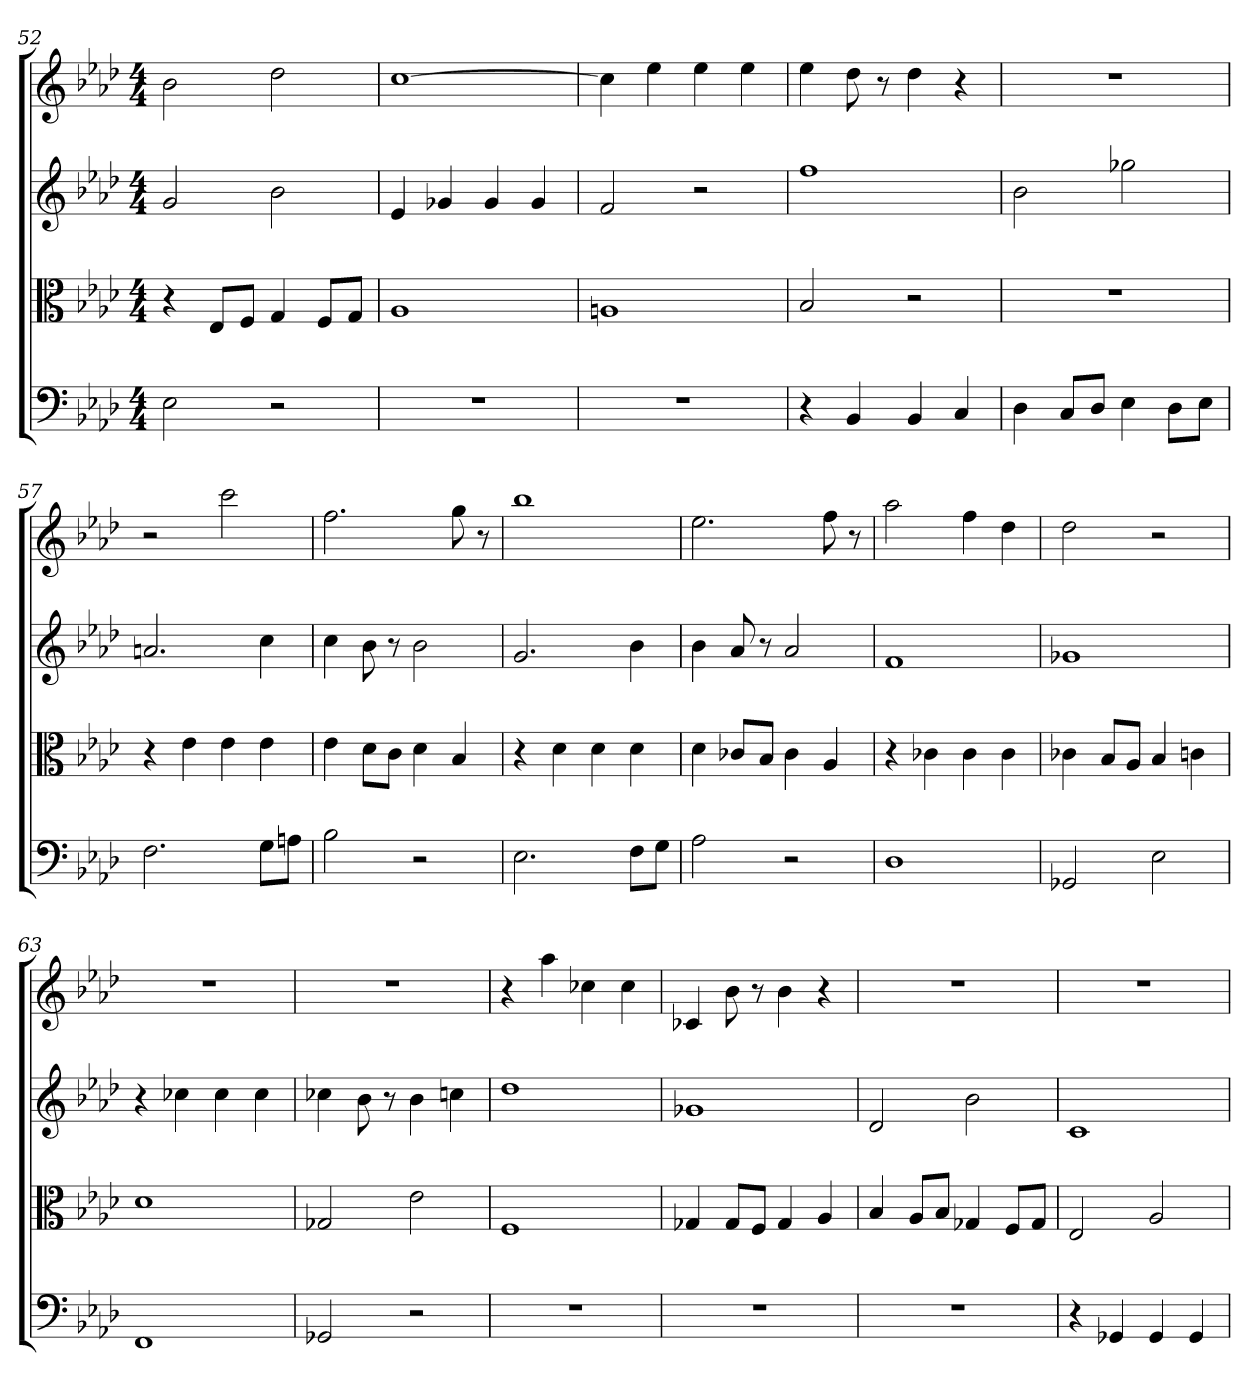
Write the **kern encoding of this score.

**kern	**kern	**kern	**kern
*part4	*part3	*part2	*part1
*staff4	*staff3	*staff2	*staff1
*clefF4	*clefC3	*clefG2	*clefG2
*k[b-e-a-d-]	*k[b-e-a-d-]	*k[b-e-a-d-]	*k[b-e-a-d-]
*f:	*f:	*f:	*f:
*M4/4	*M4/4	*M4/4	*M4/4
=52	=52	=52	=52
2E-	4r	2g	2b-
.	8E-/L	.	.
.	8F/J	.	.
2r	4G	2b-	2dd-
.	8F/L	.	.
.	8G/J	.	.
=53	=53	=53	=53
1r	1A-	4e-	[1cc
.	.	4g-X	.
.	.	4g-	.
.	.	4g-	.
=54	=54	=54	=54
1r	1An	2f	4cc]
.	.	.	4ee-
.	.	2r	4ee-
.	.	.	4ee-
=55	=55	=55	=55
4r	2B-	1ff	4ee-
4BB-	.	.	8dd-
.	.	.	8r
4BB-	2r	.	4dd-
4C	.	.	4r
=56	=56	=56	=56
4D-	1r	2b-	1r
8C/L	.	.	.
8D-/J	.	.	.
4E-	.	2gg-X	.
8D-\L	.	.	.
8E-\J	.	.	.
=57	=57	=57	=57
2.F	4r	2.an	2r
.	4e-	.	.
.	4e-	.	2ccc
8G\L	4e-	4cc	.
8An\J	.	.	.
=58	=58	=58	=58
2B-	4e-	4cc	2.ff
.	8d-\L	8b-	.
.	8c\J	8r	.
2r	4d-	2b-	.
.	4B-	.	8gg
.	.	.	8r
=59	=59	=59	=59
2.E-	4r	2.g	1bb-
.	4d-	.	.
.	4d-	.	.
8F\L	4d-	4b-	.
8G\J	.	.	.
=60	=60	=60	=60
2A-	4d-	4b-	2.ee-
.	8c-X/L	8a-	.
.	8B-/J	8r	.
2r	4c-	2a-	.
.	4A-	.	8ff
.	.	.	8r
=61	=61	=61	=61
1D-	4r	1f	2aa-
.	4c-X	.	.
.	4c-	.	4ff
.	4c-	.	4dd-
=62	=62	=62	=62
2GG-X	4c-X	1g-X	2dd-
.	8B-/L	.	.
.	8A-/J	.	.
2E-	4B-	.	2r
.	4cn	.	.
=63	=63	=63	=63
1FF	1d-	4r	1r
.	.	4cc-X	.
.	.	4cc-	.
.	.	4cc-	.
=64	=64	=64	=64
2GG-X	2G-X	4cc-X	1r
.	.	8b-	.
.	.	8r	.
2r	2e-	4b-	.
.	.	4ccn	.
=65	=65	=65	=65
1r	1F	1dd-	4r
.	.	.	4aa-
.	.	.	4cc-X
.	.	.	4cc-
=66	=66	=66	=66
1r	4G-X	1g-X	4c-X
.	8G-/L	.	8b-
.	8F/J	.	8r
.	4G-	.	4b-
.	4A-	.	4r
=67	=67	=67	=67
1r	4B-	2d-	1r
.	8A-/L	.	.
.	8B-/J	.	.
.	4G-X	2b-	.
.	8F/L	.	.
.	8G-/J	.	.
=68	=68	=68	=68
4r	2E-	1c	1r
4GG-X	.	.	.
4GG-	2A-	.	.
4GG-	.	.	.
=	=	=	=
*-	*-	*-	*-
